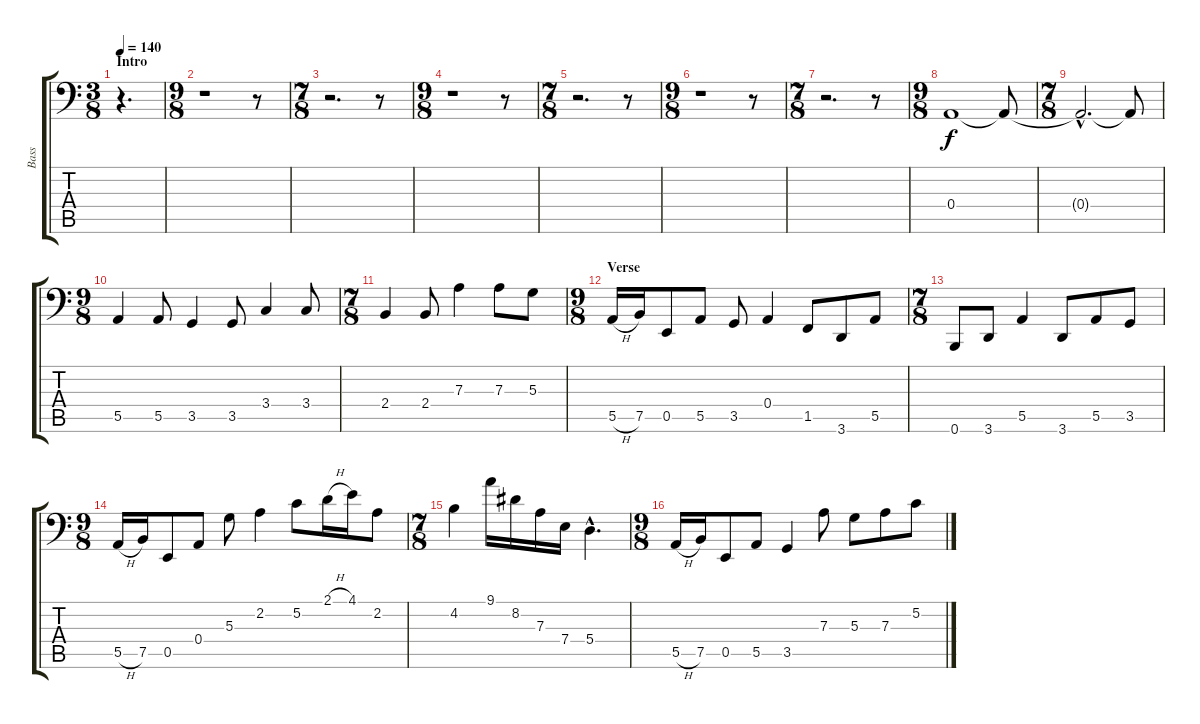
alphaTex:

\track ("Bass" "Bass") {instrument electricbassfinger}
\staff {score tabs}
\tuning (C3 G2 D2 A1 E1 B0) {hide}
\ts (3 8)
\section ("" "Intro")
\tempo 140
\clef f4
\ks c
r.4{d dy f instrument electricbassfinger} |
\ts (9 8)
r.1 r.8 |
\ts (7 8)
r.2{d} r.8 |
\ts (9 8)
r.1 r.8 |
\ts (7 8)
r.2{d} r.8 |
\ts (9 8)
r.1 r.8 |
\ts (7 8)
r.2{d} r.8 |
\ts (9 8)
0.4.1 0.4{t}.8 |
\ts (7 8)
0.4{hac t}.2{d} 0.4{t}.8 |
\ts (9 8)
5.5.4 5.5.8 3.5.4 3.5.8 3.4.4 3.4.8 |
\ts (7 8)
2.4.4 2.4.8 7.3.4 7.3.8 5.3.8 |
\ts (9 8)
\section ("" "Verse")
5.5{h}.16 7.5.16 0.5.8 5.5.8 3.5.8 0.4.4 1.5.8 3.6.8 5.5.8 |
\ts (7 8)
0.6.8 3.6.8 5.5.4 3.6.8 5.5.8 3.5.8 |
\ts (9 8)
5.5{h}.16 7.5.16 0.5.8 0.4.8 5.3.8 2.2.4 5.2.8 2.1{h}.16 4.1.16 2.2.8 |
\ts (7 8)
4.2.4 9.1.16 8.2.16 7.3.16 7.4.16 5.4{hac}.4{d} |
\ts (9 8)
5.5{h}.16 7.5.16 0.5.8 5.5.8 3.5.4 7.3.8 5.3.8 7.3.8 5.2.8
